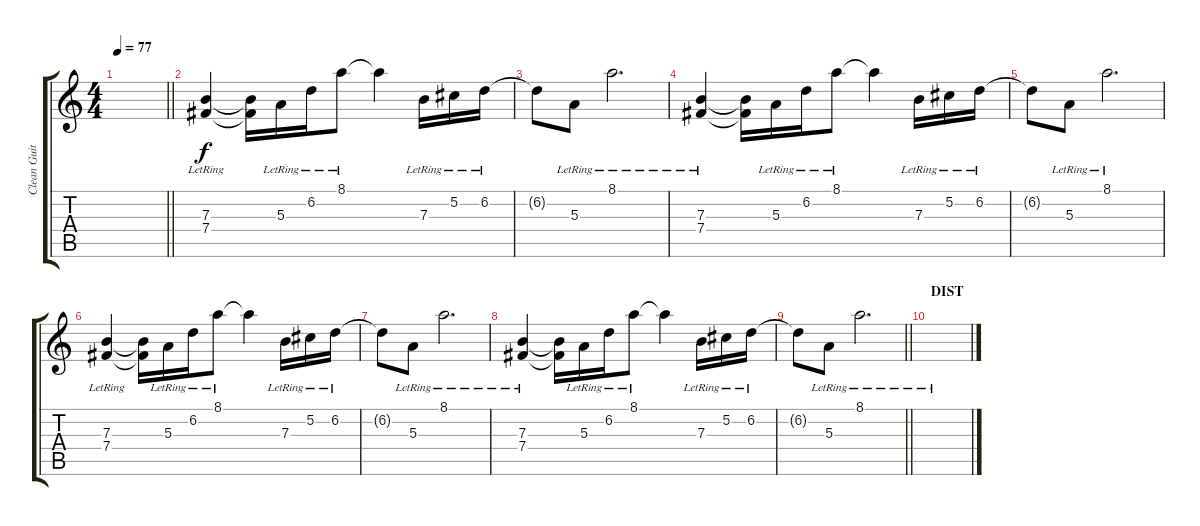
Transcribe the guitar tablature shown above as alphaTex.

\track ("Clean Guitar 3" "Clean Guit") {instrument electricguitarjazz}
\staff {score tabs}
\tuning (Db4 Ab3 E3 B2 Gb2 B1) {hide}
\ts (4 4)
\tempo 77
\clef g2
\barLineRight lightlight
\ks c
|
(7.3{lr} 7.4{lr}).4 (7.3{t} 7.4{t}).16 5.3{lr}.16 6.2{lr}.16 8.1{lr}.8 8.1{t}.4 7.3{lr}.16 5.2{lr}.16 6.2{lr}.16 |
6.2{t}.8 5.3{lr}.8 8.1{lr}.2{d} |
(7.3{lr} 7.4{lr}).4 (7.3{t} 7.4{t}).16 5.3{lr}.16 6.2{lr}.16 8.1{lr}.8 8.1{t}.4 7.3{lr}.16 5.2{lr}.16 6.2{lr}.16 |
6.2{t}.8 5.3{lr}.8 8.1{lr}.2{d} |
(7.3{lr} 7.4{lr}).4 (7.3{t} 7.4{t}).16 5.3{lr}.16 6.2{lr}.16 8.1{lr}.8 8.1{t}.4 7.3{lr}.16 5.2{lr}.16 6.2{lr}.16 |
6.2{t}.8 5.3{lr}.8 8.1{lr}.2{d} |
(7.3{lr} 7.4{lr}).4 (7.3{t} 7.4{t}).16 5.3{lr}.16 6.2{lr}.16 8.1{lr}.8 8.1{t}.4 7.3{lr}.16 5.2{lr}.16 6.2{lr}.16 |
\barLineRight lightlight
6.2{t}.8 5.3{lr}.8 8.1{lr}.2{d} |
\section ("" "DIST")
